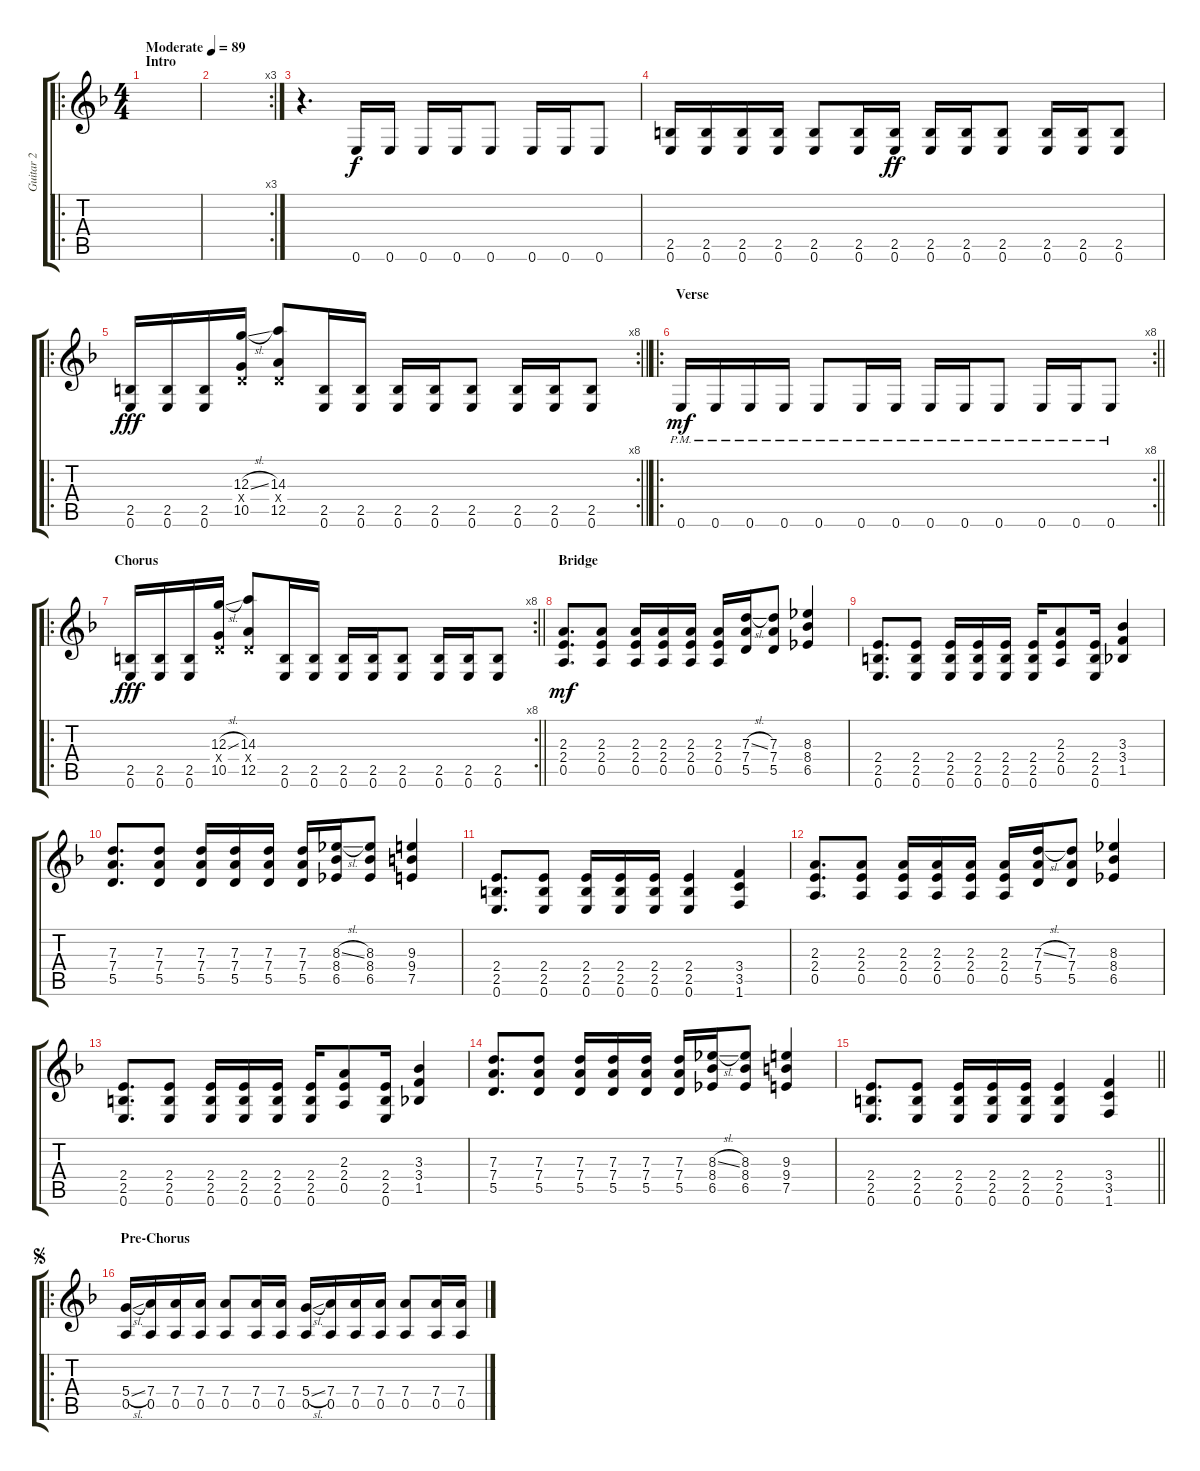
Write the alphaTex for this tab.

\track ("Guitar 2" "Guitar 2") {instrument distortionguitar}
\staff {score tabs}
\tuning (E4 B3 G3 D3 A2 E2) {hide}
\ro
\ts (4 4)
\section ("" "Intro")
\tempo (89 "Moderate")
\clef g2
\ks f
|
\rc 3
|
r.4{d} 0.6.16 0.6.16 0.6.16 0.6.16 0.6.8 0.6.16 0.6.16 0.6.8 |
(2.5 0.6).16{dy f} (2.5 0.6).16 (2.5 0.6).16 (2.5 0.6).16 (2.5 0.6).8 (2.5 0.6).16 (2.5 0.6).16{dy ff} (2.5 0.6).16 (2.5 0.6).16 (2.5 0.6).8 (2.5 0.6).16 (2.5 0.6).16 (2.5 0.6).8 |
\ro
\rc 8
\barLineRight lightlight
(2.5 0.6).16{dy fff} (2.5 0.6).16 (2.5 0.6).16 (12.3{sl} 0.4{x} 10.5).16 (14.3 0.4{x} 12.5).8 (2.5 0.6).16 (2.5 0.6).16 (2.5 0.6).16 (2.5 0.6).16 (2.5 0.6).8 (2.5 0.6).16 (2.5 0.6).16 (2.5 0.6).8 |
\ro
\rc 8
\section ("" "Verse")
\barLineRight lightlight
0.6{pm}.16{dy mf} 0.6{pm}.16 0.6{pm}.16 0.6{pm}.16 0.6{pm}.8 0.6{pm}.16 0.6{pm}.16 0.6{pm}.16 0.6{pm}.16 0.6{pm}.8 0.6{pm}.16 0.6{pm}.16 0.6{pm}.8 |
\ro
\rc 8
\section ("" "Chorus")
\barLineRight lightlight
(2.5 0.6).16{dy fff} (2.5 0.6).16 (2.5 0.6).16 (12.3{sl} 0.4{x} 10.5).16 (14.3 0.4{x} 12.5).8 (2.5 0.6).16 (2.5 0.6).16 (2.5 0.6).16 (2.5 0.6).16 (2.5 0.6).8 (2.5 0.6).16 (2.5 0.6).16 (2.5 0.6).8 |
\section ("" "Bridge")
(2.3 2.4 0.5).8{d dy mf} (2.3 2.4 0.5).8 (2.3 2.4 0.5).16 (2.3 2.4 0.5).16 (2.3 2.4 0.5).16 (2.3 2.4 0.5).16 (7.3{sl} 7.4 5.5).16 (7.3 7.4 5.5).8 (8.3 8.4 6.5).4 |
(2.4 2.5 0.6).8{d} (2.4 2.5 0.6).8 (2.4 2.5 0.6).16 (2.4 2.5 0.6).16 (2.4 2.5 0.6).16 (2.4 2.5 0.6).16 (2.3 2.4 0.5).8 (2.4 2.5 0.6).16 (3.3 3.4 1.5).4 |
(7.3 7.4 5.5).8{d} (7.3 7.4 5.5).8 (7.3 7.4 5.5).16 (7.3 7.4 5.5).16 (7.3 7.4 5.5).16 (7.3 7.4 5.5).16 (8.3{sl} 8.4 6.5).16 (8.3 8.4 6.5).8 (9.3 9.4 7.5).4 |
(2.4 2.5 0.6).8{d} (2.4 2.5 0.6).8 (2.4 2.5 0.6).16 (2.4 2.5 0.6).16 (2.4 2.5 0.6).16 (2.4 2.5 0.6).4 (3.4 3.5 1.6).4 |
(2.3 2.4 0.5).8{d} (2.3 2.4 0.5).8 (2.3 2.4 0.5).16 (2.3 2.4 0.5).16 (2.3 2.4 0.5).16 (2.3 2.4 0.5).16 (7.3{sl} 7.4 5.5).16 (7.3 7.4 5.5).8 (8.3 8.4 6.5).4 |
(2.4 2.5 0.6).8{d} (2.4 2.5 0.6).8 (2.4 2.5 0.6).16 (2.4 2.5 0.6).16 (2.4 2.5 0.6).16 (2.4 2.5 0.6).16 (2.3 2.4 0.5).8 (2.4 2.5 0.6).16 (3.3 3.4 1.5).4 |
(7.3 7.4 5.5).8{d} (7.3 7.4 5.5).8 (7.3 7.4 5.5).16 (7.3 7.4 5.5).16 (7.3 7.4 5.5).16 (7.3 7.4 5.5).16 (8.3{sl} 8.4 6.5).16 (8.3 8.4 6.5).8 (9.3 9.4 7.5).4 |
\barLineRight lightlight
(2.4 2.5 0.6).8{d} (2.4 2.5 0.6).8 (2.4 2.5 0.6).16 (2.4 2.5 0.6).16 (2.4 2.5 0.6).16 (2.4 2.5 0.6).4 (3.4 3.5 1.6).4 |
\ro
\section ("" "Pre-Chorus")
\jump segno
(5.4{sl} 0.5).16 (7.4 0.5).16 (7.4 0.5).16 (7.4 0.5).16 (7.4 0.5).8 (7.4 0.5).16 (7.4 0.5).16 (5.4{sl} 0.5).16 (7.4 0.5).16 (7.4 0.5).16 (7.4 0.5).16 (7.4 0.5).8 (7.4 0.5).16 (7.4 0.5).16
